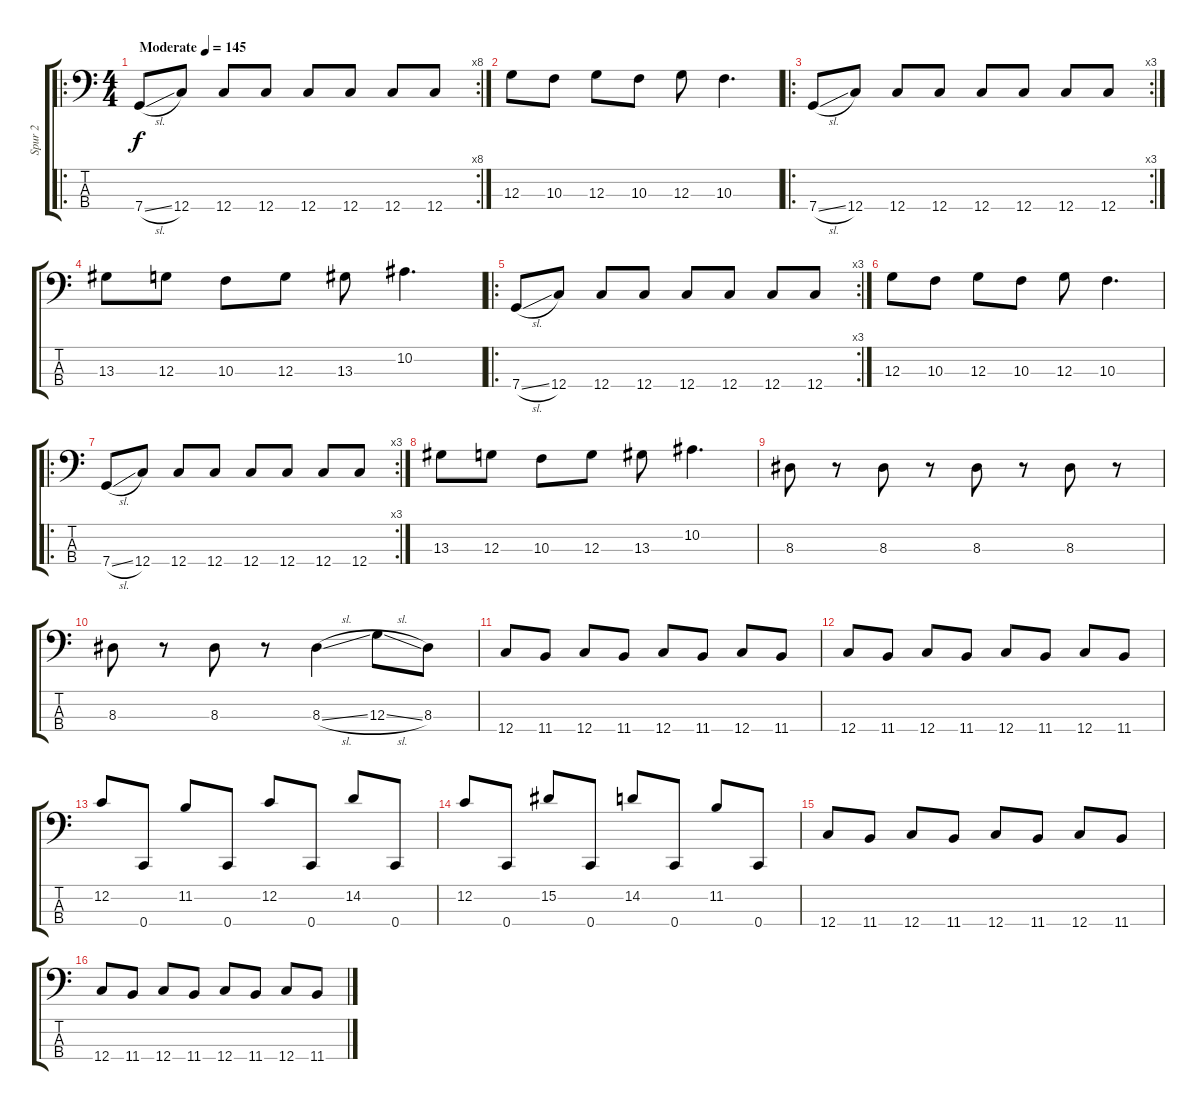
\track ("Spur 2" "Spur 2") {instrument distortionguitar}
\staff {score tabs}
\tuning (F2 C2 G1 C1) {hide}
\ro
\rc 8
\ts (4 4)
\tempo (145 "Moderate")
\clef f4
\ks c
7.4{sl}.8{dy f instrument distortionguitar} 12.4.8 12.4.8 12.4.8 12.4.8 12.4.8 12.4.8 12.4.8 |
12.3.8 10.3.8 12.3.8 10.3.8 12.3.8 10.3.4{d} |
\ro
\rc 3
7.4{sl}.8 12.4.8 12.4.8 12.4.8 12.4.8 12.4.8 12.4.8 12.4.8 |
13.3.8 12.3.8 10.3.8 12.3.8 13.3.8 10.2.4{d} |
\ro
\rc 3
7.4{sl}.8 12.4.8 12.4.8 12.4.8 12.4.8 12.4.8 12.4.8 12.4.8 |
12.3.8 10.3.8 12.3.8 10.3.8 12.3.8 10.3.4{d} |
\ro
\rc 3
7.4{sl}.8 12.4.8 12.4.8 12.4.8 12.4.8 12.4.8 12.4.8 12.4.8 |
13.3.8 12.3.8 10.3.8 12.3.8 13.3.8 10.2.4{d} |
8.3.8 r.8 8.3.8 r.8 8.3.8 r.8 8.3.8 r.8 |
8.3.8 r.8 8.3.8 r.8 8.3{sl}.4 12.3{sl}.8 8.3.8 |
12.4.8 11.4.8 12.4.8 11.4.8 12.4.8 11.4.8 12.4.8 11.4.8 |
12.4.8 11.4.8 12.4.8 11.4.8 12.4.8 11.4.8 12.4.8 11.4.8 |
12.2.8 0.4.8 11.2.8 0.4.8 12.2.8 0.4.8 14.2.8 0.4.8 |
12.2.8 0.4.8 15.2.8 0.4.8 14.2.8 0.4.8 11.2.8 0.4.8 |
12.4.8 11.4.8 12.4.8 11.4.8 12.4.8 11.4.8 12.4.8 11.4.8 |
12.4.8 11.4.8 12.4.8 11.4.8 12.4.8 11.4.8 12.4.8 11.4.8
